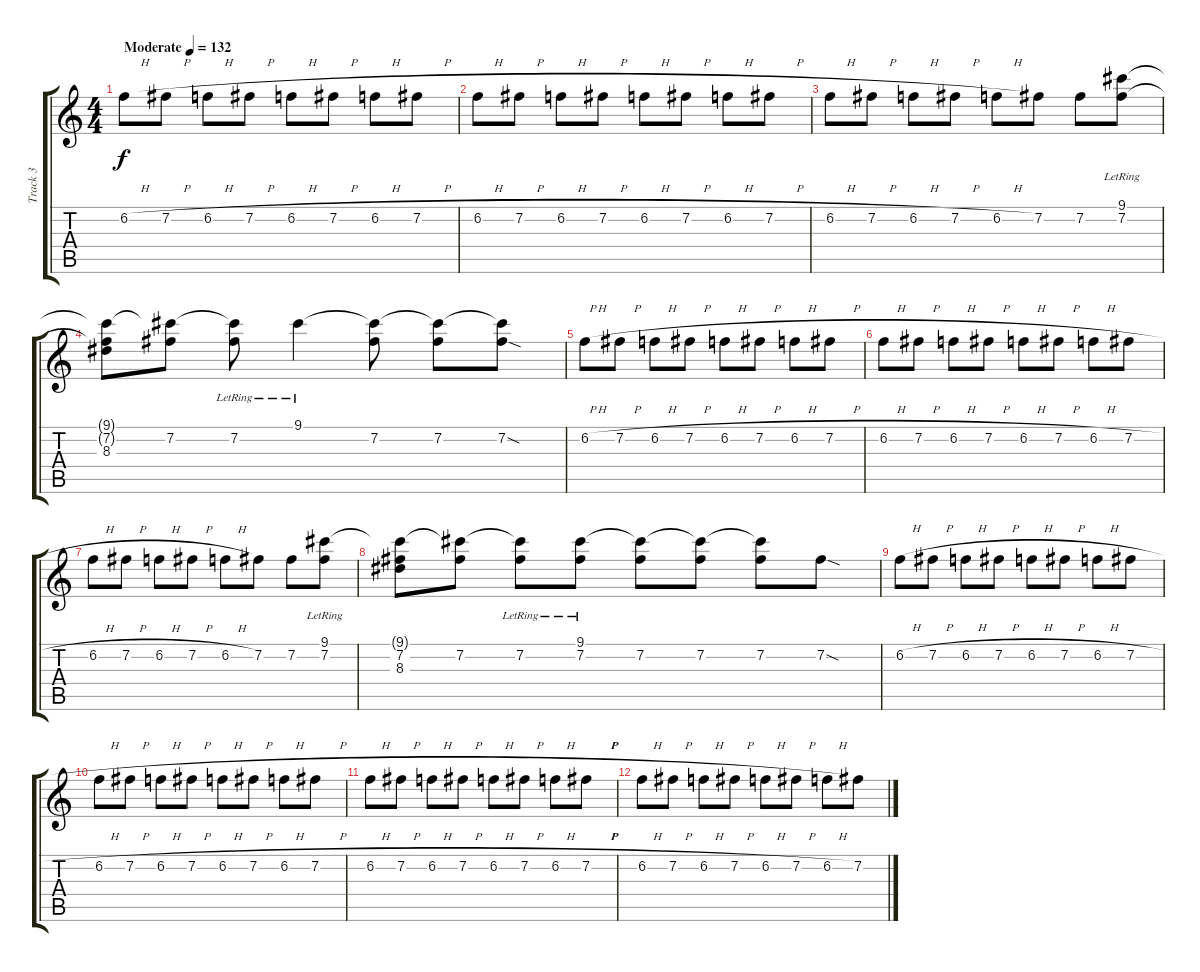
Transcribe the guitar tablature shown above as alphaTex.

\track ("Track 3" "Track 3") {instrument distortionguitar}
\staff {score tabs}
\tuning (E4 B3 G3 D3 A2 E2) {hide}
\ts (4 4)
\tempo (132 "Moderate")
\clef g2
\ks c
6.2{h}.8{dy f instrument distortionguitar} 7.2{h}.8 6.2{h}.8 7.2{h}.8 6.2{h}.8 7.2{h}.8 6.2{h}.8 7.2{h}.8 |
6.2{h}.8 7.2{h}.8 6.2{h}.8 7.2{h}.8 6.2{h}.8 7.2{h}.8 6.2{h}.8 7.2{h}.8 |
6.2{h}.8 7.2{h}.8 6.2{h}.8 7.2{h}.8 6.2{h}.8 7.2.8 7.2.8 (9.1{lr} 7.2{lr}).8 |
(9.1{t} 7.2{t} 8.3).8 (9.1{t} 7.2).8 (9.1{t} 7.2{lr}).8 9.1{lr}.4 (9.1{t} 7.2).8 (9.1{t} 7.2).8 (9.1{t} 7.2{sod}).8 |
6.2{h}.8 7.2{h}.8 6.2{h}.8 7.2{h}.8 6.2{h}.8 7.2{h}.8 6.2{h}.8 7.2{h}.8 |
6.2{h}.8 7.2{h}.8 6.2{h}.8 7.2{h}.8 6.2{h}.8 7.2{h}.8 6.2{h}.8 7.2{h}.8 |
6.2{h}.8 7.2{h}.8 6.2{h}.8 7.2{h}.8 6.2{h}.8 7.2.8 7.2.8 (9.1{lr} 7.2{lr}).8 |
(9.1{t} 7.2 8.3).8 (9.1{t} 7.2).8 (9.1{t} 7.2{lr}).8 (9.1{lr} 7.2).8 (9.1{t} 7.2).8 (9.1{t} 7.2).8 (9.1{t} 7.2).8 7.2{sod}.8 |
6.2{h}.8 7.2{h}.8 6.2{h}.8 7.2{h}.8 6.2{h}.8 7.2{h}.8 6.2{h}.8 7.2{h}.8 |
6.2{h}.8 7.2{h}.8 6.2{h}.8 7.2{h}.8 6.2{h}.8 7.2{h}.8 6.2{h}.8 7.2{h}.8 |
6.2{h}.8 7.2{h}.8 6.2{h}.8 7.2{h}.8 6.2{h}.8 7.2{h}.8 6.2{h}.8 7.2{h}.8 |
6.2{h}.8 7.2{h}.8 6.2{h}.8 7.2{h}.8 6.2{h}.8 7.2{h}.8 6.2{h}.8 7.2.8
